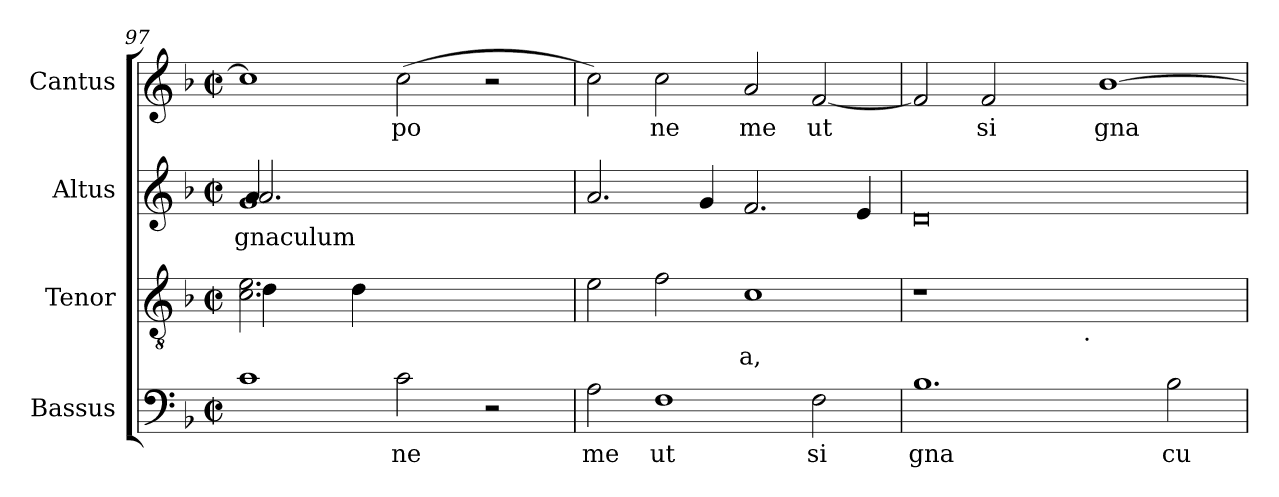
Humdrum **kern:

**kern	**text	**kern	**text	**kern	**text	**kern	**text
*part4	*part4	*part3	*part3	*part2	*part2	*part1	*part1
*staff4	*staff4	*staff3	*staff3	*staff2	*staff2	*staff1	*staff1
*I"Bassus	*	*I"Tenor	*	*I"Altus	*	*I"Cantus	*
*clefF4	*	*clefGv2	*	*clefG2	*	*clefG2	*
*k[b-]	*	*k[b-]	*	*k[b-]	*	*k[b-]	*
*F:	*	*F:	*	*F:	*	*F:	*
*M2/2	*	*M2/2	*	*M2/2	*	*M2/2	*
*met(c|)	*	*met(c|)	*	*met(c|)	*	*met(c|)	*
=97	=97	=97	=97	=97	=97	=97	=97
*	*	*^	*	*	*	*	*
!	!	!	!	!LO:LY:b:cj	!	!LO:LY:b:cj	!	!
*	*	*	*	*	*^	*	*	*
*	*	*	*	*	*	*^	*	*	*
1c	.	2.c\ 2.e\	4d\	.	1g	2.a/	4a/	gnaculum	1cc]	.
.	.	.	1ryy	.	.	.	1ryy	.	.	.
!	!	!	!	!LO:LY:b:cj	!	!	!	!	!	!
.	.	4d\	.	.	.	1ryy	.	.	.	.
!	!LO:LY:b:cj	!	!	!	!	!	!	!	!	!LO:LY:b:cj
2c\	ne	1ryy	.	.	1ryy	.	.	.	(>2cc\	po-
.	.	.	2.ryy	.	.	.	2.ryy	.	.	.
2r	.	.	.	.	.	.	.	.	2r	.
.	.	.	.	.	.	4ryy	.	.	.	.
*	*	*v	*v	*	*	*	*	*	*	*
*	*	*	*	*	*v	*v	*	*	*
=98	=98	=98	=98	=98	=98	=98	=98	=98
!	!LO:LY:b:cj	!	!LO:LY:b:cj	!	!	!LO:LY:b:cj	!	!LO:LY:b:cj
*	*	*	*	*v	*v	*	*	*
2A\	me	2e\	.	2.a/	.	2cc\)	--
!	!LO:LY:b:cj	!	!LO:LY:b:cj	!	!	!	!LO:LY:b:cj
1F	ut	2f\	.	.	.	2cc\	-ne
!	!	!	!	!	!LO:LY:b:cj	!	!
.	.	.	.	4g/	.	.	.
!	!	!	!LO:LY:b:cj	!	!LO:LY:b:cj	!	!LO:LY:b:cj
.	.	1c	a,	2.f/	.	2a/	me
!	!LO:LY:b:cj	!	!	!	!	!	!LO:LY:b:cj
2F\	si	.	.	.	.	[>2f/	ut
!	!	!	!	!	!LO:LY:b:cj	!	!
.	.	.	.	4e/	.	.	.
!!LO:PB:g=z
=99	=99	=99	=99	=99	=99	=99	=99
!	!LO:LY:b:cj	!	!	!	!LO:LY:b:cj	!	!LO:LY:b:cj
*	*	*^	*	*	*	*	*
1.B-	gna	1r	2ryy	.	0d	.	2f/]	.
!	!	!	!	!	!	!	!	!LO:LY:b:cj
.	.	.	4ryy	.	.	.	2f/	si
.	.	.	8ryy	.	.	.	.	.
.	.	.	16ryy	.	.	.	.	.
.	.	.	64ryy	.	.	.	.	.
!	!	!	!LO:TX:b:t=.	!	!	!	!	!
.	.	.	1ryy	.	.	.	.	.
!	!	!	!	!	!	!	!	!LO:LY:b:cj
.	.	1ryy	.	.	.	.	[>1b-	gna
!	!LO:LY:b:cj	!	!	!	!	!	!	!
2B-\	cu	.	.	.	.	.	.	.
.	.	.	32.ryy	.	.	.	.	.
*	*	*v	*v	*	*	*	*	*
=	=	=	=	=	=	=	=
*-	*-	*-	*-	*-	*-	*-	*-
